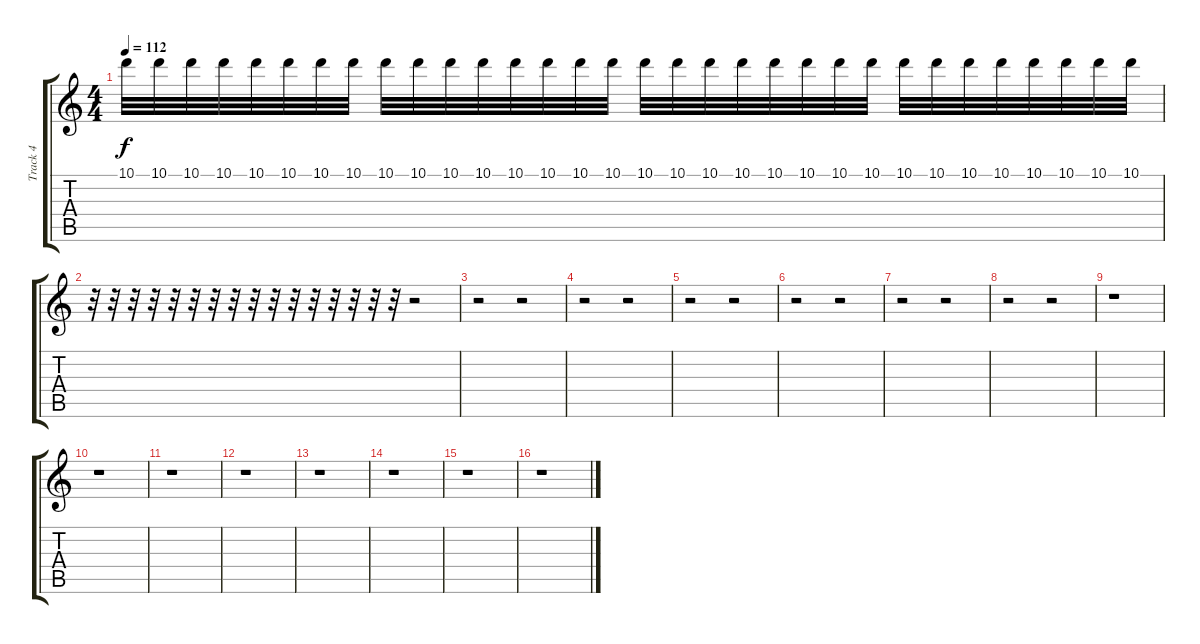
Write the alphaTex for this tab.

\track ("Track 4" "Track 4") {instrument electricguitarjazz}
\staff {score tabs}
\tuning (E4 B3 G3 D3 A2 E2) {hide}
\ts (4 4)
\tempo 112
\clef g2
\ks c
10.1.32{dy f} 10.1.32 10.1.32 10.1.32 10.1.32 10.1.32 10.1.32 10.1.32 10.1.32 10.1.32 10.1.32 10.1.32 10.1.32 10.1.32 10.1.32 10.1.32 10.1.32 10.1.32 10.1.32 10.1.32 10.1.32 10.1.32 10.1.32 10.1.32 10.1.32 10.1.32 10.1.32 10.1.32 10.1.32 10.1.32 10.1.32 10.1.32 |
r.32 r.32 r.32 r.32 r.32 r.32 r.32 r.32 r.32 r.32 r.32 r.32 r.32 r.32 r.32 r.32 r.2 |
r.2 r.2 |
r.2 r.2 |
r.2 r.2 |
r.2 r.2 |
r.2 r.2 |
r.2 r.2 |
r.1 |
r.1 |
r.1 |
r.1 |
r.1 |
r.1 |
r.1 |
r.1
